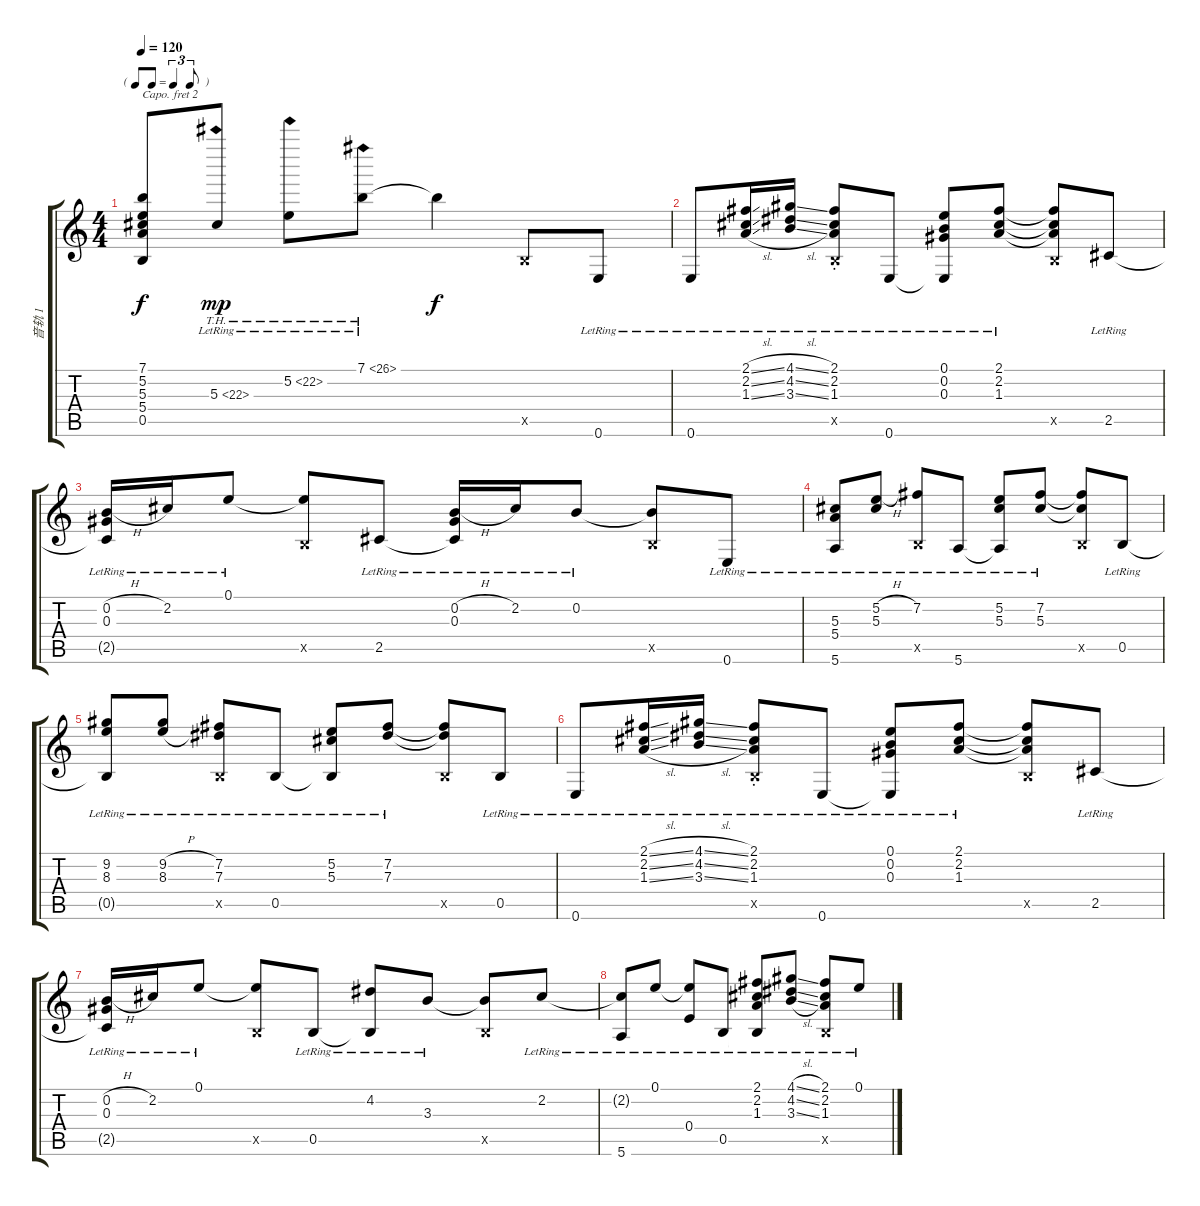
\track ("音轨 1" "音轨 1") {instrument acousticguitarnylon}
\staff {score tabs}
\capo 2
\tuning (D4 A3 Gb3 D3 A2 D2) {hide}
\ts (4 4)
\tf triplet8th
\tempo 120
\clef g2
\ks c
(7.1{t} 5.2{t} 5.3{t} 5.4{t} 0.5{t}).8{dy f} 5.3{th 17 lr}.8{dy mp} 5.2{th 17 lr}.8 7.1{th 19 lr}.8 7.1{t}.4{dy f} 0.5{x}.8 0.6{lr}.8 |
0.6{lr}.8 (2.1{sl lr} 2.2{sl lr} 1.3{sl lr}).16 (4.1{sl lr} 4.2{sl lr} 3.3{sl lr}).16 (2.1{st lr} 2.2{st lr} 1.3{st lr} 0.5{x}).8 0.6{lr}.8 (0.1{lr} 0.2{lr} 0.3{lr} 0.6{t}).8 (2.1{lr} 2.2{lr} 1.3{lr}).8 (2.1{t} 2.2{t} 1.3{t} 0.5{x}).8 2.5{lr}.8 |
(0.2{h lr} 0.3{lr} 2.5{t}).16 2.2{lr}.16 0.1{lr}.8 (0.1{t} 0.5{x}).8 2.5{lr}.8 (0.2{h lr} 0.3{lr} 2.5{t}).16 2.2{lr}.16 0.2{lr}.8 (0.2{t} 0.5{x}).8 0.6{lr}.8 |
(5.3{lr} 5.4{lr} 5.6{lr}).8 (5.2{h lr} 5.3{lr}).8 (7.2{lr} 0.5{x}).8 5.6{lr}.8 (5.2{lr} 5.3{lr} 5.6{t}).8 (7.2{lr} 5.3{lr}).8 (7.2{t} 5.3{t} 0.5{x}).8 0.5{lr}.8 |
(9.2{lr} 8.3{lr} 0.5{t}).8 (9.2{h lr} 8.3{h lr}).8 (7.2{lr} 7.3{lr} 0.5{x}).8 0.5{lr}.8 (5.2{lr} 5.3{lr} 0.5{t}).8 (7.2{lr} 7.3{lr}).8 (7.2{t} 7.3{t} 0.5{x}).8 0.5{lr}.8 |
0.6{lr}.8 (2.1{sl lr} 2.2{sl lr} 1.3{sl lr}).16 (4.1{sl lr} 4.2{sl lr} 3.3{sl lr}).16 (2.1{st lr} 2.2{st lr} 1.3{st lr} 0.5{x}).8 0.6{lr}.8 (0.1{lr} 0.2{lr} 0.3{lr} 0.6{t}).8 (2.1{lr} 2.2{lr} 1.3{lr}).8 (2.1{t} 2.2{t} 1.3{t} 0.5{x}).8 2.5{lr}.8 |
(0.2{h lr} 0.3{lr} 2.5{t}).16 2.2{lr}.16 0.1{lr}.8 (0.1{t} 0.5{x}).8 0.5{lr}.8 (4.2{lr} 0.5{t}).8 3.3{lr}.8 (3.3{t} 0.5{x}).8 2.2{lr}.8 |
(2.2{t} 5.6{lr}).8 0.1{lr}.8 (0.1{t} 0.4{lr}).8 0.5{lr}.8 (2.1{lr} 2.2{lr} 1.3{lr} 0.5{t}).8 (4.1{sl lr} 4.2{sl lr} 3.3{sl lr}).8 (2.1{lr} 2.2{lr} 1.3{lr} 0.5{x}).8 0.1{lr}.8
